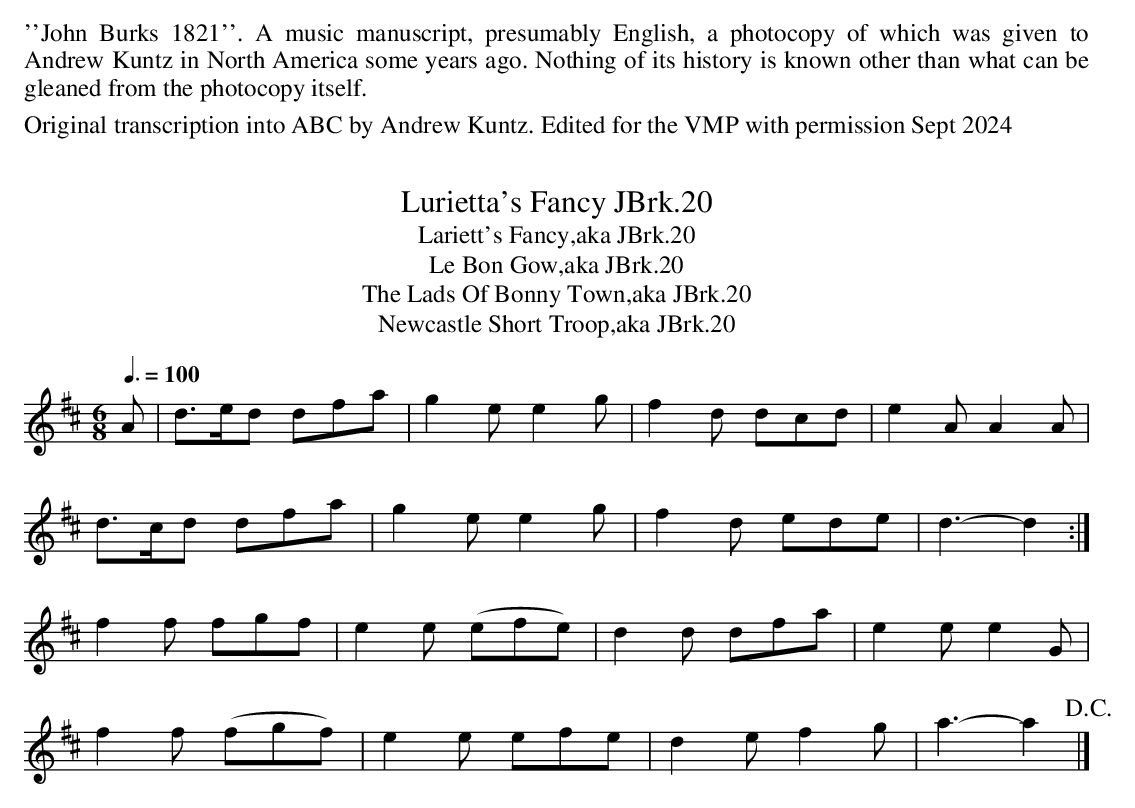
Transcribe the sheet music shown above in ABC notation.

X:1
T:Lurietta's Fancy JBrk.20
Q:3/8=100
T:Lariett's Fancy,aka JBrk.20
T:Bon Gow,aka JBrk.20, Le
T:Lads Of Bonny Town,aka JBrk.20, The
T:Newcastle Short Troop,aka JBrk.20
M:6/8
L:1/8
K:D
A|d>ed dfa|g2e e2g|f2d dcd|e2A A2A|
d>cd dfa|g2ee2g|f2d ede|d3-d2:|
f2f fgf|e2e (efe)|d2d dfa|e2e e2G|
f2f (fgf)|e2e efe|d2e f2g|a3-a2!D.C.!|]
